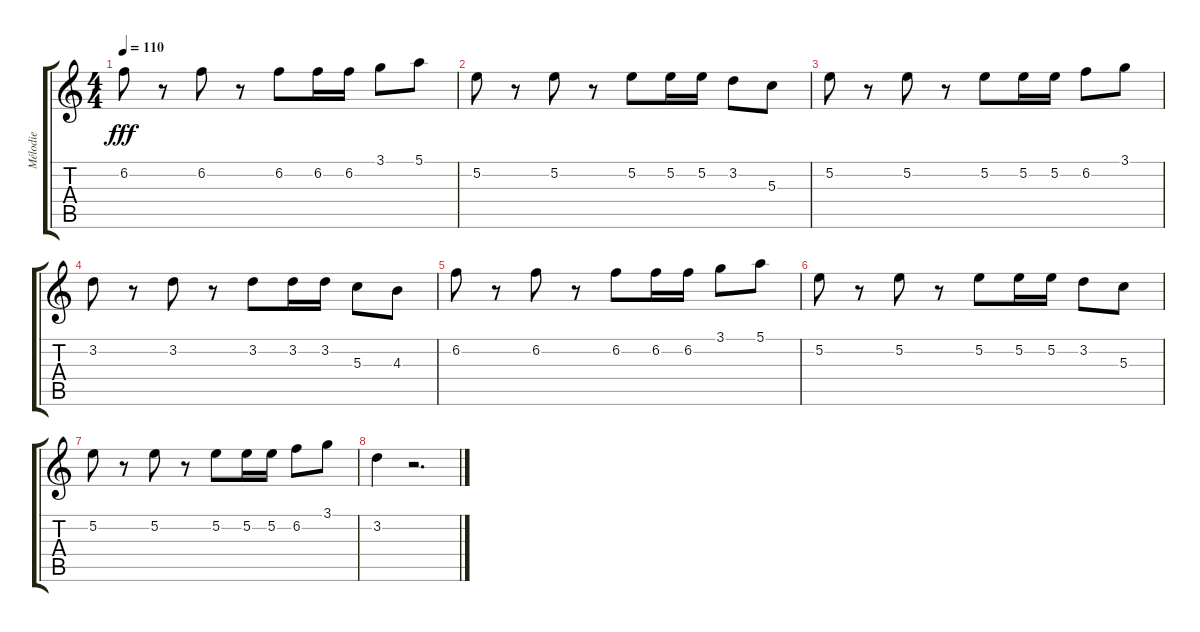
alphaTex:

\track ("Mélodie" "Mélodie") {instrument acousticguitarsteel}
\staff {score tabs}
\tuning (E4 B3 G3 D3 A2 E2) {hide}
\ts (4 4)
\tempo 110
\clef g2
\ks c
6.2.8{dy fff} r.8 6.2.8 r.8 6.2.8 6.2.16 6.2.16 3.1.8 5.1.8 |
5.2.8 r.8 5.2.8 r.8 5.2.8 5.2.16 5.2.16 3.2.8 5.3.8 |
5.2.8 r.8 5.2.8 r.8 5.2.8 5.2.16 5.2.16 6.2.8 3.1.8 |
3.2.8 r.8 3.2.8 r.8 3.2.8 3.2.16 3.2.16 5.3.8 4.3.8 |
6.2.8 r.8 6.2.8 r.8 6.2.8 6.2.16 6.2.16 3.1.8 5.1.8 |
5.2.8 r.8 5.2.8 r.8 5.2.8 5.2.16 5.2.16 3.2.8 5.3.8 |
5.2.8 r.8 5.2.8 r.8 5.2.8 5.2.16 5.2.16 6.2.8 3.1.8 |
3.2.4 r.2{d}
